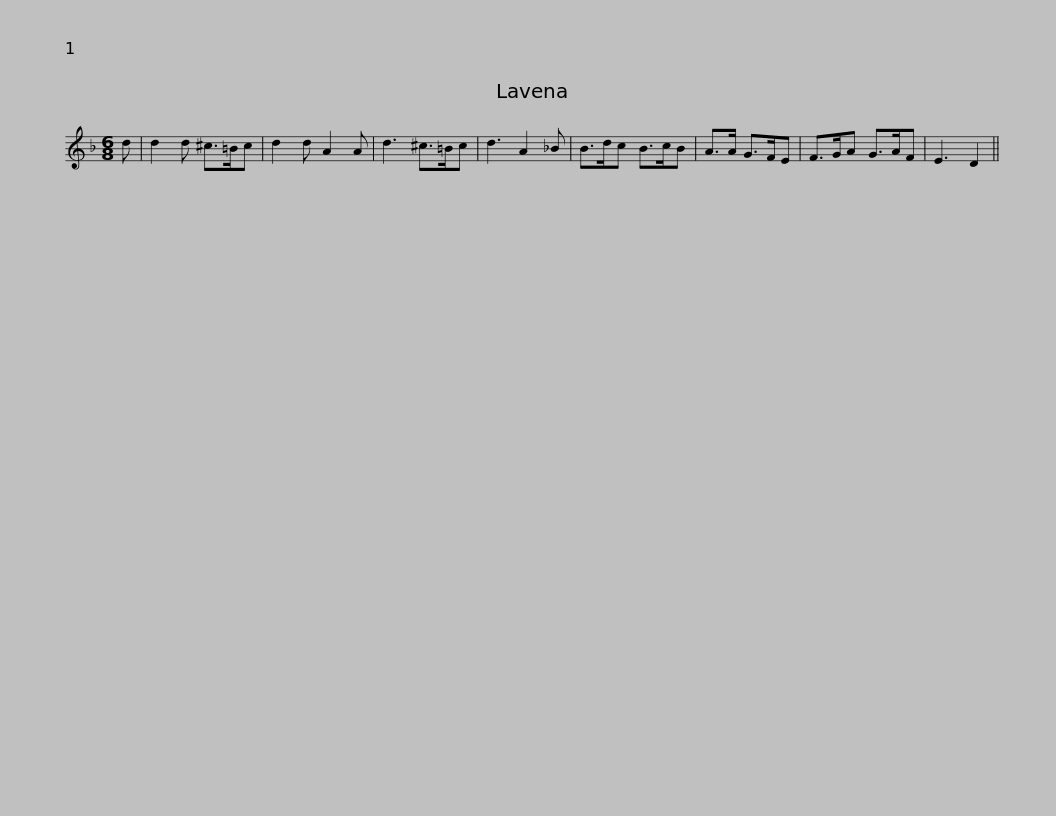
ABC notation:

X:1
L:1/8
M:6/8
I:linebreak $
K:Dmin
V:1 treble
V:1
 d | d2 d ^c>=Bc | d2 d A2 A | d3 ^c>=Bc | d3 A2 _B | %5
 B>dc B>cB | A>A G>FE | F>GA G>AF |$ E3 D2 || %9
